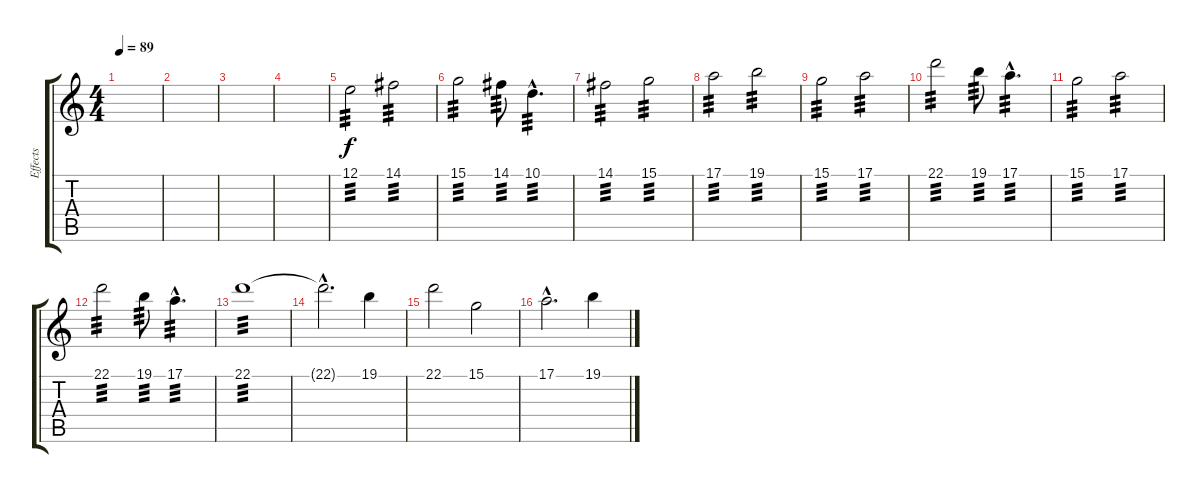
\track ("Effects" "Effects") {instrument stringensemble1}
\staff {score tabs}
\tuning (E4 B3 G3 D3 A2 E2) {hide}
\ts (4 4)
\tempo 89
\clef g2
\ks c
|
|
|
|
12.1.2{tp 3} 14.1.2{tp 3} |
15.1.2{tp 3} 14.1.8{tp 3} 10.1{hac}.4{d tp 3} |
14.1.2{tp 3} 15.1.2{tp 3} |
17.1.2{tp 3} 19.1.2{tp 3} |
15.1.2{tp 3} 17.1.2{tp 3} |
22.1.2{tp 3} 19.1.8{tp 3} 17.1{hac}.4{d tp 3} |
15.1.2{tp 3} 17.1.2{tp 3} |
22.1.2{tp 3} 19.1.8{tp 3} 17.1{hac}.4{d tp 3} |
22.1.1{tp 3 volume 5} |
22.1{hac t}.2{d} 19.1.4{volume 13 instrument pad2warm} |
22.1.2 15.1.2 |
17.1{hac}.2{d} 19.1.4
